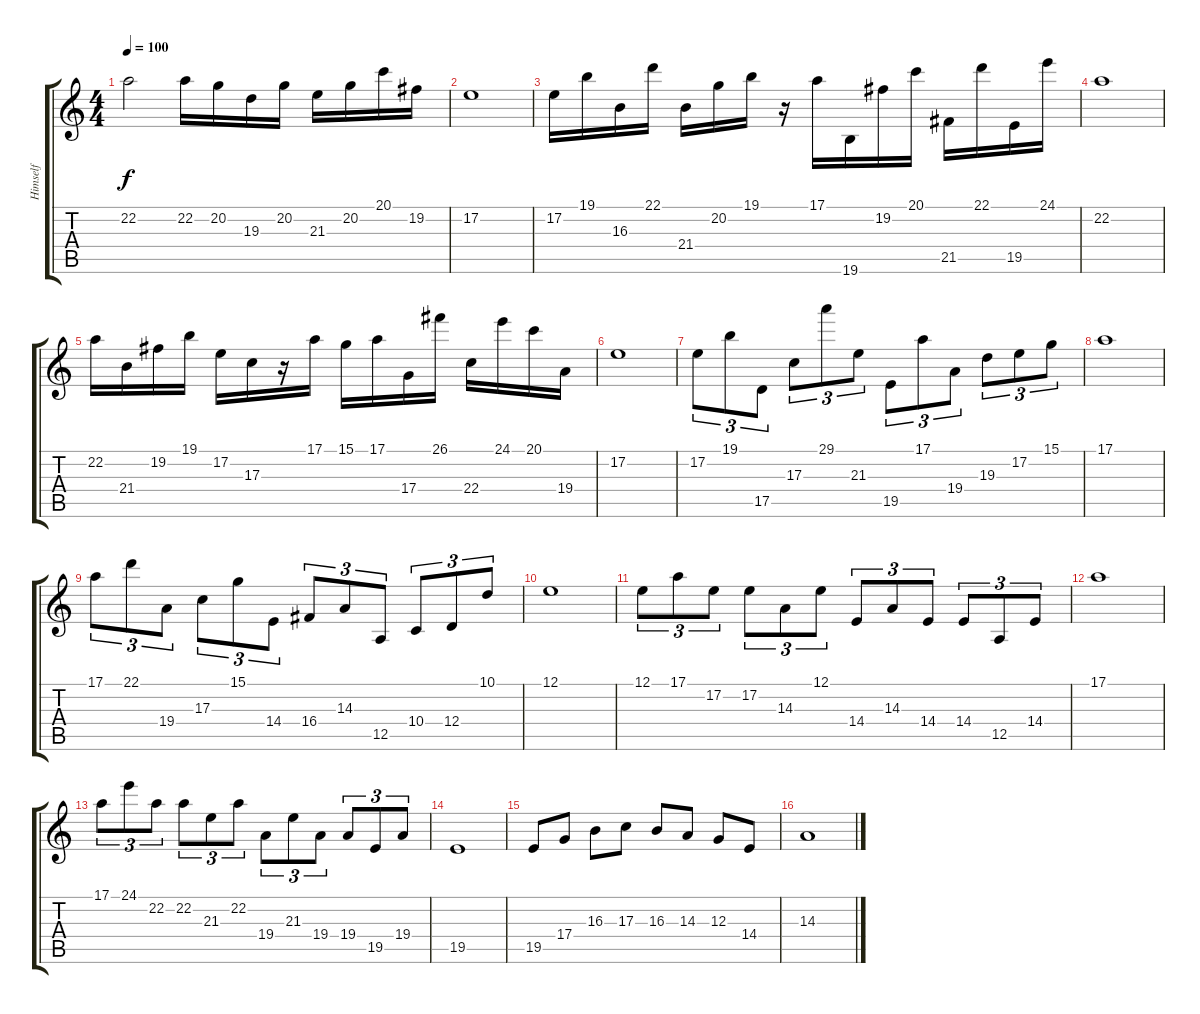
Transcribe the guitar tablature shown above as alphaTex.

\track ("Himself" "Himself") {instrument synthvoice}
\staff {score tabs}
\tuning (E4 B3 G3 D3 A2 E2) {hide}
\ts (4 4)
\tempo 100
\clef g2
\ks c
22.2.2{dy f volume 15} 22.2.16{volume 14} 20.2.16 19.3.16 20.2.16 21.3.16 20.2.16 20.1.16 19.2.16 |
17.2.1 |
17.2.16 19.1.16 16.3.16 22.1.16 21.4.16 20.2.16 19.1.16 r.16 17.1.16 19.6.16 19.2.16 20.1.16 21.5.16 22.1.16 19.5.16 24.1.16 |
22.2.1 |
22.2.16{volume 13} 21.4.16 19.2.16 19.1.16 17.2.16 17.3.16 r.16 17.1.16 15.1.16 17.1.16 17.4.16 26.1.16 22.4.16 24.1.16 20.1.16 19.4.16 |
17.2.1 |
17.2.8{tu (3 2)} 19.1.8{tu (3 2)} 17.5.8{tu (3 2)} 17.3.8{tu (3 2)} 29.1.8{tu (3 2)} 21.3.8{tu (3 2)} 19.5.8{tu (3 2)} 17.1.8{tu (3 2)} 19.4.8{tu (3 2)} 19.3.8{tu (3 2)} 17.2.8{tu (3 2)} 15.1.8{tu (3 2)} |
17.1.1 |
17.1.8{tu (3 2)} 22.1.8{tu (3 2)} 19.4.8{tu (3 2)} 17.3.8{tu (3 2)} 15.1.8{tu (3 2)} 14.4.8{tu (3 2) volume 13} 16.4.8{tu (3 2) volume 13} 14.3.8{tu (3 2)} 12.5.8{tu (3 2)} 10.4.8{tu (3 2) volume 13} 12.4.8{tu (3 2)} 10.1.8{tu (3 2) volume 14} |
12.1.1{volume 14} |
12.1.8{tu (3 2) volume 14} 17.1.8{tu (3 2)} 17.2.8{tu (3 2)} 17.2.8{tu (3 2)} 14.3.8{tu (3 2) volume 14} 12.1.8{tu (3 2) volume 13} 14.4.8{tu (3 2) volume 13} 14.3.8{tu (3 2) volume 13} 14.4.8{tu (3 2) volume 13} 14.4.8{tu (3 2) volume 12} 12.5.8{tu (3 2) volume 12} 14.4.8{tu (3 2) volume 12} |
17.1.1{volume 12} |
17.1.8{tu (3 2)} 24.1.8{tu (3 2)} 22.2.8{tu (3 2)} 22.2.8{tu (3 2)} 21.3.8{tu (3 2)} 22.2.8{tu (3 2)} 19.4.8{tu (3 2)} 21.3.8{tu (3 2)} 19.4.8{tu (3 2)} 19.4.8{tu (3 2)} 19.5.8{tu (3 2)} 19.4.8{tu (3 2)} |
19.5.1 |
19.5.8 17.4.8 16.3.8 17.3.8 16.3.8 14.3.8{volume 12} 12.3.8{volume 12} 14.4.8 |
14.3.1
